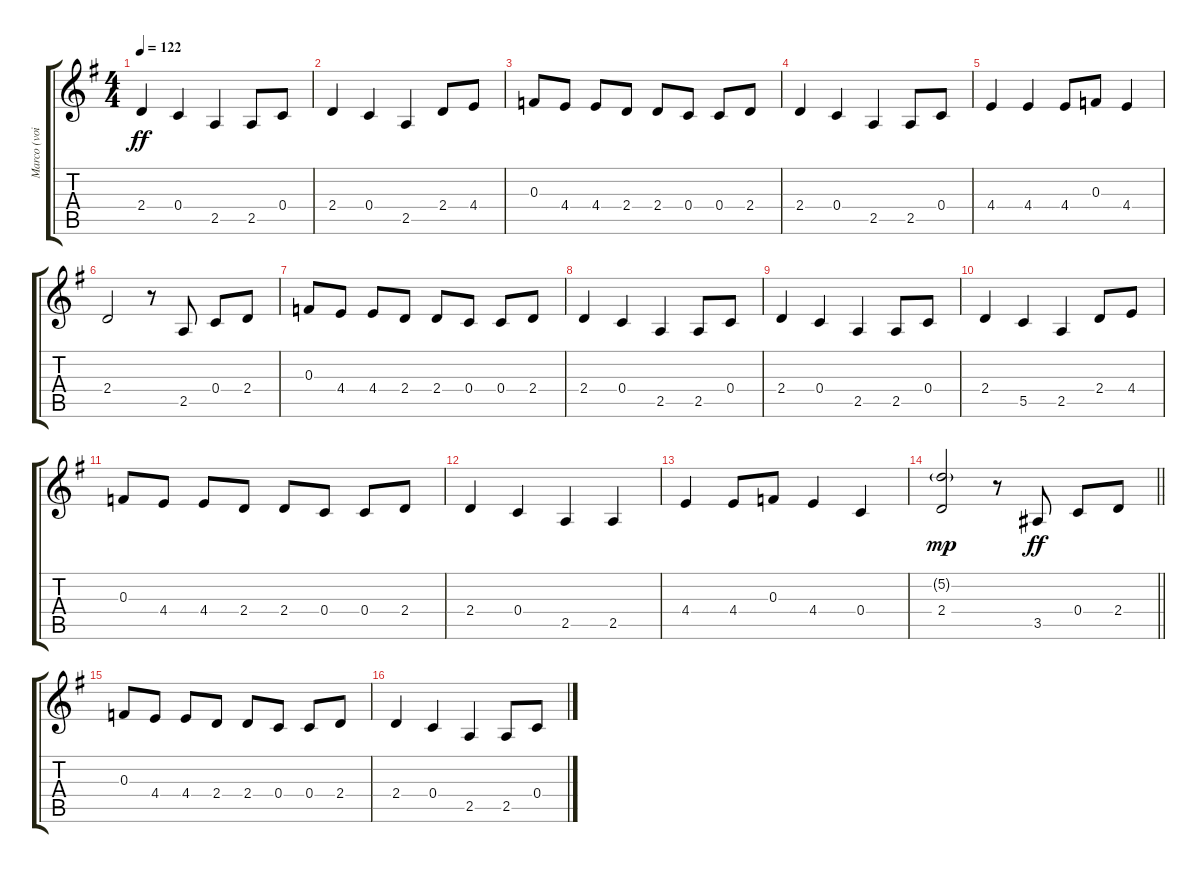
\track ("Marco (voice)" "Marco (voi") {instrument oboe}
\staff {score tabs}
\tuning (D5 A4 F4 C4 G3 D3) {hide}
\ts (4 4)
\tempo 122
\clef g2
\ks g
2.4.4{dy ff} 0.4.4 2.5.4 2.5.8 0.4.8 |
2.4.4 0.4.4 2.5.4 2.4.8 4.4.8 |
0.3.8 4.4.8 4.4.8 2.4.8 2.4.8 0.4.8 0.4.8 2.4.8 |
2.4.4 0.4.4 2.5.4 2.5.8 0.4.8 |
4.4.4 4.4.4 4.4.8 0.3.8 4.4.4 |
2.4.2 r.8 2.5.8 0.4.8 2.4.8 |
0.3.8 4.4.8 4.4.8 2.4.8 2.4.8 0.4.8 0.4.8 2.4.8 |
2.4.4 0.4.4 2.5.4 2.5.8 0.4.8 |
2.4.4 0.4.4 2.5.4 2.5.8 0.4.8 |
2.4.4 5.5.4 2.5.4 2.4.8 4.4.8 |
0.3.8 4.4.8 4.4.8 2.4.8 2.4.8 0.4.8 0.4.8 2.4.8 |
2.4.4 0.4.4 2.5.4 2.5.4 |
4.4.4 4.4.8 0.3.8 4.4.4 0.4.4 |
\barLineRight lightlight
(5.2{g} 2.4).2{dy mp} r.8 3.5.8{dy ff} 0.4.8 2.4.8 |
0.3.8 4.4.8 4.4.8 2.4.8 2.4.8 0.4.8 0.4.8 2.4.8 |
2.4.4 0.4.4 2.5.4 2.5.8 0.4.8
